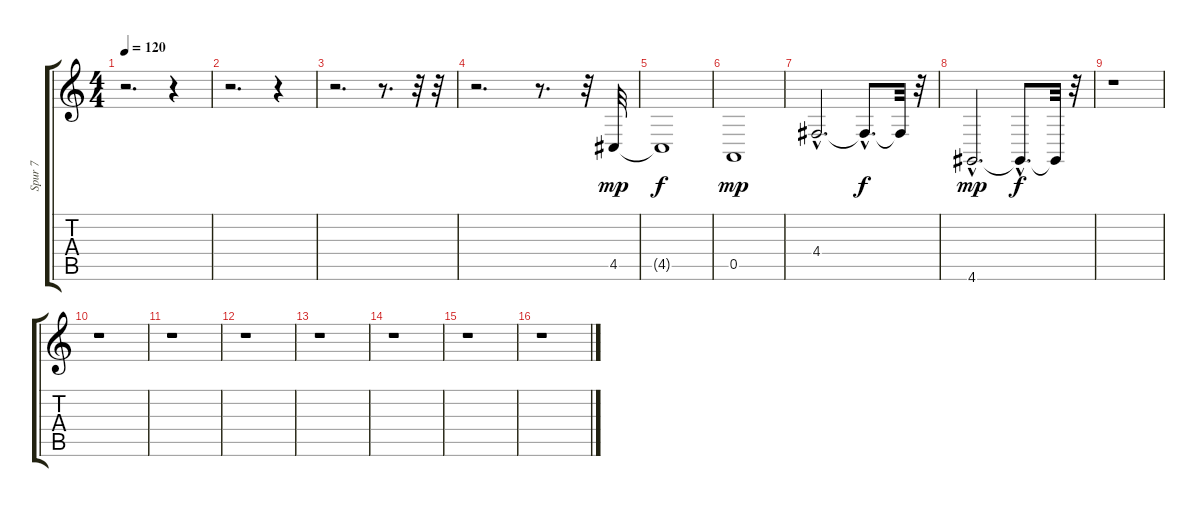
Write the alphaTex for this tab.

\track ("Spur 7" "Spur 7") {instrument stringensemble1}
\staff {score tabs}
\tuning (E4 B3 G3 D3 A2 E2) {hide}
\ts (4 4)
\tempo 120
\clef g2
\ks c
r.2{d dy f} r.4 |
r.2{d} r.4 |
r.2{d} r.8{d} r.32 r.32 |
r.2{d} r.8{d} r.32 4.5.32{dy mp} |
4.5{t}.1{dy f} |
0.5.1{dy mp} |
4.4{hac}.2{d} 4.4{hac t}.8{d dy f} 4.4{t}.32 r.32 |
4.6{hac}.2{d dy mp} 4.6{hac t}.8{d dy f} 4.6{t}.32 r.32 |
r.1 |
r.1 |
r.1 |
r.1 |
r.1 |
r.1 |
r.1 |
r.1
